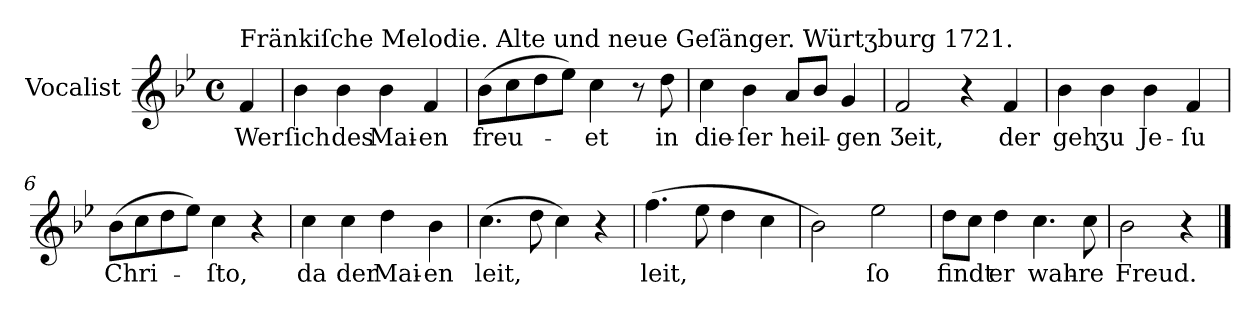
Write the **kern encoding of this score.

**kern	**text
*part1	*part1
*staff1	*staff1
*I"Vocalist	*
*k[b-e-]	*
*B-:	*
*M4/4	*
*met(c)	*
=	=
!LO:TX:a:t=Fränkiſche Melodie. Alte und neue Geſänger. Würtʒburg 1721.	!
4f	Wer
=1	=1
4b-	ſich
4b-	des
4b-	Mai-
4f	-en
=2	=2
(8b-L	freu-
8cc	.
8dd	.
8ee-J)	.
4cc	-et
8r	.
8dd	in
=3	=3
4cc	die-
4b-	-ſer
8aL	heil-
8b-J	.
4g	-gen
=4	=4
2f	Ʒeit,
4r	.
4f	der
=5	=5
4b-	geh
4b-	ʒu
4b-	Je-
4f	-ſu
=6	=6
(8b-L	Chri-
8cc	.
8dd	.
8ee-J)	.
4cc	-ſto,
4r	.
=7	=7
4cc	da
4cc	der
4dd	Mai-
4b-	-en
=8	=8
(4.cc	leit,
8dd	.
4cc)	.
4r	.
=9	=9
(4.ff	leit,
8ee-	.
4dd	.
4cc	.
=10	=10
2b-)	.
2ee-	ſo
=11	=11
8ddL	findt
8ccJ	.
4dd	er
4.cc	wah-
8cc	-re
=12	=12
2b-	Freud.
4r	.
==	==
*-	*-
